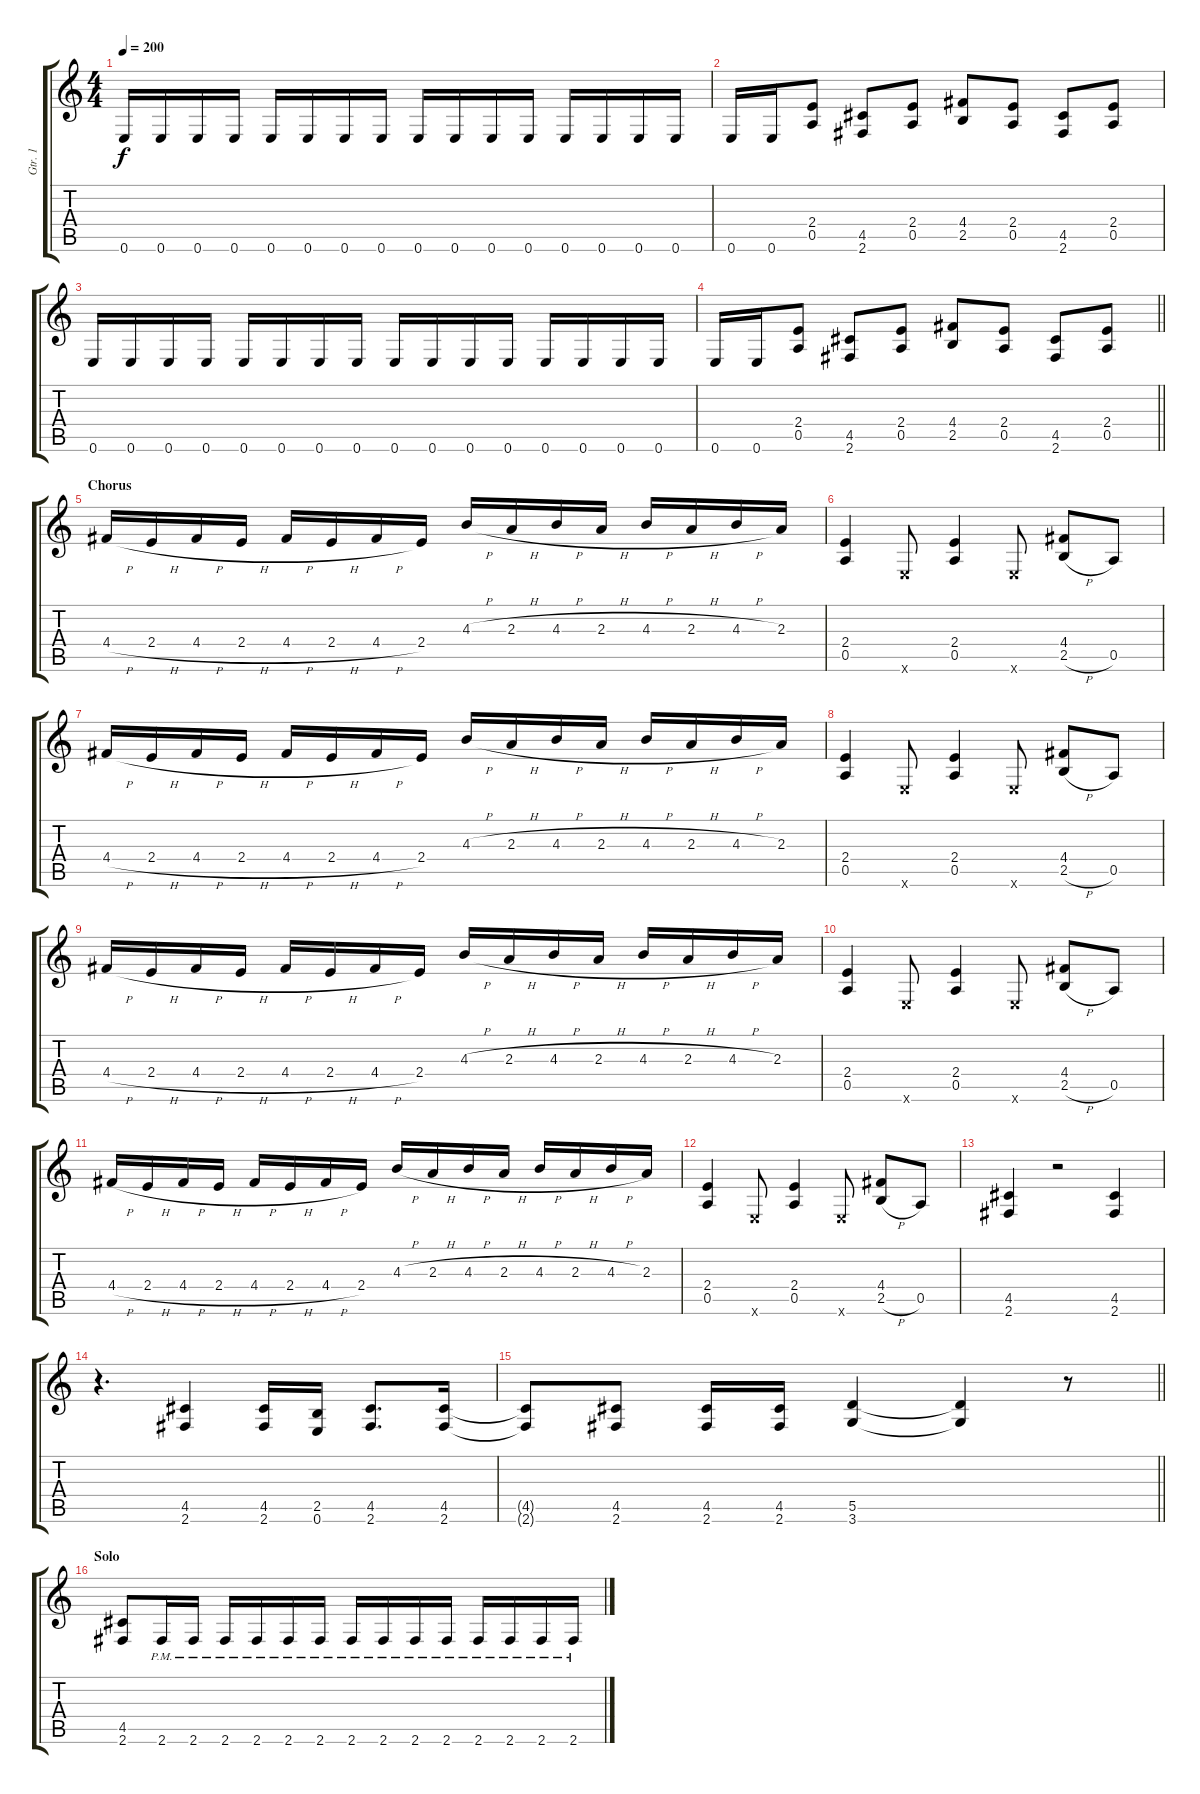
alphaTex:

\track ("Gtr. 1" "Gtr. 1") {instrument overdrivenguitar}
\staff {score tabs}
\tuning (E4 B3 G3 D3 A2 E2) {hide}
\ts (4 4)
\tempo 200
\clef g2
\ks c
0.6.16{dy f} 0.6.16 0.6.16 0.6.16 0.6.16 0.6.16 0.6.16 0.6.16 0.6.16 0.6.16 0.6.16 0.6.16 0.6.16 0.6.16 0.6.16 0.6.16 |
0.6.16 0.6.16 (2.4 0.5).8 (4.5 2.6).8 (2.4 0.5).8 (4.4 2.5).8 (2.4 0.5).8 (4.5 2.6).8 (2.4 0.5).8 |
0.6.16 0.6.16 0.6.16 0.6.16 0.6.16 0.6.16 0.6.16 0.6.16 0.6.16 0.6.16 0.6.16 0.6.16 0.6.16 0.6.16 0.6.16 0.6.16 |
\barLineRight lightlight
0.6.16 0.6.16 (2.4 0.5).8 (4.5 2.6).8 (2.4 0.5).8 (4.4 2.5).8 (2.4 0.5).8 (4.5 2.6).8 (2.4 0.5).8 |
\section ("" "Chorus")
4.4{h}.16 2.4{h}.16 4.4{h}.16 2.4{h}.16 4.4{h}.16 2.4{h}.16 4.4{h}.16 2.4.16 4.3{h}.16 2.3{h}.16 4.3{h}.16 2.3{h}.16 4.3{h}.16 2.3{h}.16 4.3{h}.16 2.3.16 |
(2.4 0.5).4 0.6{x}.8 (2.4 0.5).4 0.6{x}.8 (4.4 2.5{h}).8 0.5.8 |
4.4{h}.16 2.4{h}.16 4.4{h}.16 2.4{h}.16 4.4{h}.16 2.4{h}.16 4.4{h}.16 2.4.16 4.3{h}.16 2.3{h}.16 4.3{h}.16 2.3{h}.16 4.3{h}.16 2.3{h}.16 4.3{h}.16 2.3.16 |
(2.4 0.5).4 0.6{x}.8 (2.4 0.5).4 0.6{x}.8 (4.4 2.5{h}).8 0.5.8 |
4.4{h}.16 2.4{h}.16 4.4{h}.16 2.4{h}.16 4.4{h}.16 2.4{h}.16 4.4{h}.16 2.4.16 4.3{h}.16 2.3{h}.16 4.3{h}.16 2.3{h}.16 4.3{h}.16 2.3{h}.16 4.3{h}.16 2.3.16 |
(2.4 0.5).4 0.6{x}.8 (2.4 0.5).4 0.6{x}.8 (4.4 2.5{h}).8 0.5.8 |
4.4{h}.16 2.4{h}.16 4.4{h}.16 2.4{h}.16 4.4{h}.16 2.4{h}.16 4.4{h}.16 2.4.16 4.3{h}.16 2.3{h}.16 4.3{h}.16 2.3{h}.16 4.3{h}.16 2.3{h}.16 4.3{h}.16 2.3.16 |
(2.4 0.5).4 0.6{x}.8 (2.4 0.5).4 0.6{x}.8 (4.4 2.5{h}).8 0.5.8 |
(4.5 2.6).4 r.2 (4.5 2.6).4 |
r.4{d} (4.5 2.6).4 (4.5 2.6).16 (2.5 0.6).16 (4.5 2.6).8{d} (4.5 2.6).16 |
\barLineRight lightlight
(4.5{t} 2.6{t}).8 (4.5 2.6).8 (4.5 2.6).16 (4.5 2.6).16 (5.5 3.6).4 (5.5{t} 3.6{t}).4 r.8 |
\section ("" "Solo")
(4.5 2.6).8 2.6{pm}.16 2.6{pm}.16 2.6{pm}.16 2.6{pm}.16 2.6{pm}.16 2.6{pm}.16 2.6{pm}.16 2.6{pm}.16 2.6{pm}.16 2.6{pm}.16 2.6{pm}.16 2.6{pm}.16 2.6{pm}.16 2.6{pm}.16
